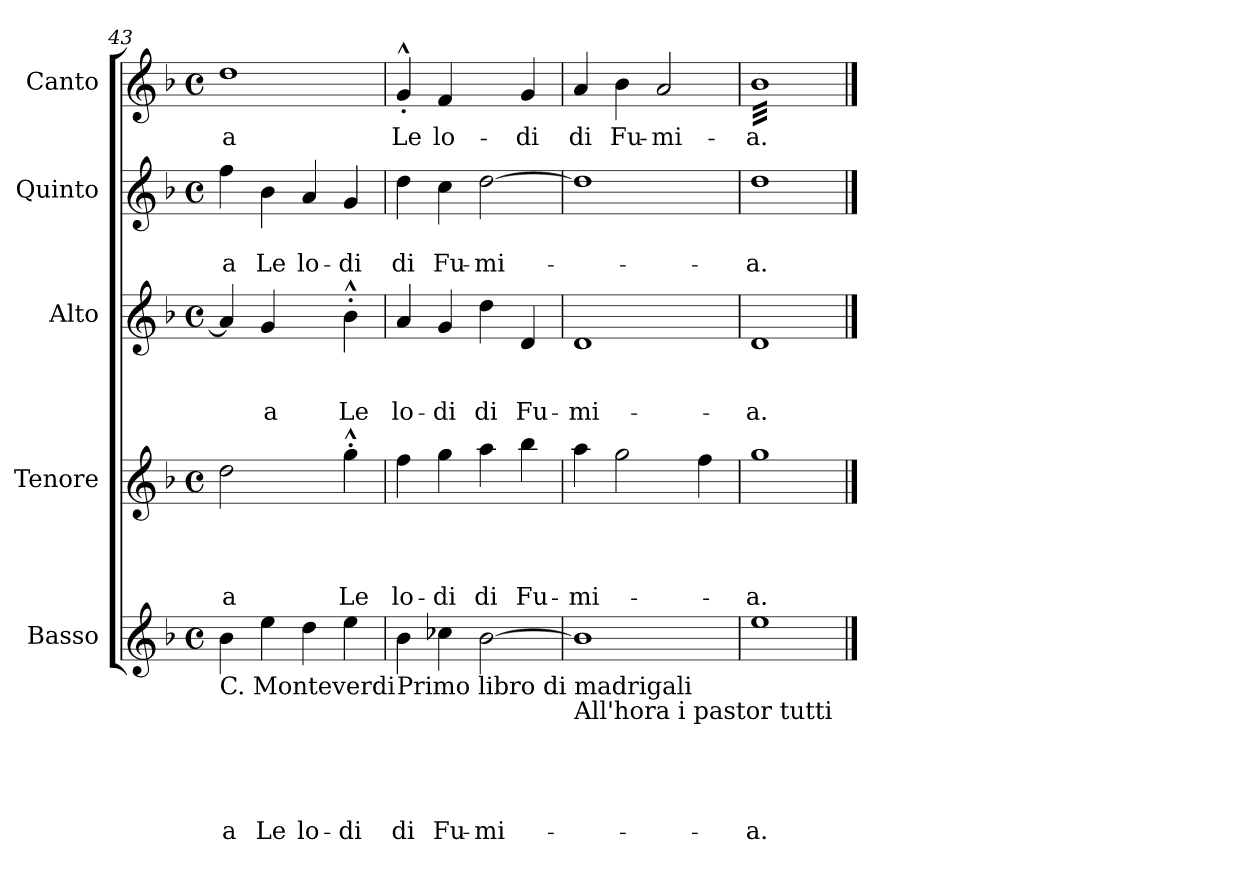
**kern	**text	**text	**text	**text	**text	**kern	**text	**text	**text	**text	**kern	**text	**text	**text	**kern	**text	**text	**kern	**text
*part5	*part5	*part5	*part5	*part5	*part5	*part4	*part4	*part4	*part4	*part4	*part3	*part3	*part3	*part3	*part2	*part2	*part2	*part1	*part1
*staff5	*staff5	*staff5	*staff5	*staff5	*staff5	*staff4	*staff4	*staff4	*staff4	*staff4	*staff3	*staff3	*staff3	*staff3	*staff2	*staff2	*staff2	*staff1	*staff1
*I"Basso	*	*	*	*	*	*I"Tenore	*	*	*	*	*I"Alto	*	*	*	*I"Quinto	*	*	*I"Canto	*
*clefG2	*	*	*	*	*	*clefG2	*	*	*	*	*clefG2	*	*	*	*clefG2	*	*	*clefG2	*
*k[b-]	*	*	*	*	*	*k[b-]	*	*	*	*	*k[b-]	*	*	*	*k[b-]	*	*	*k[b-]	*
*F:	*	*	*	*	*	*F:	*	*	*	*	*F:	*	*	*	*F:	*	*	*F:	*
*M4/4	*	*	*	*	*	*M4/4	*	*	*	*	*M4/4	*	*	*	*M4/4	*	*	*M4/4	*
*met(c)	*	*	*	*	*	*met(c)	*	*	*	*	*met(c)	*	*	*	*met(c)	*	*	*met(c)	*
=43	=43	=43	=43	=43	=43	=43	=43	=43	=43	=43	=43	=43	=43	=43	=43	=43	=43	=43	=43
!LO:TX:b:t=C. Monteverdi	!	!	!	!	!	!	!	!	!	!	!	!	!	!	!	!	!	!	!
!	!	!	!	!	!LO:LY:b	!	!	!	!	!LO:LY:b	!	!	!	!	!	!	!LO:LY:b	!	!LO:LY:b
4b-\	.	.	.	.	-a	2dd\	.	.	.	-a	4a/]	.	.	.	4ff\	.	-a	1dd	-a
!	!	!	!	!	!LO:LY:b	!	!	!	!	!	!	!	!	!LO:LY:b	!	!	!LO:LY:b	!	!
4ee\	.	.	.	.	Le	.	.	.	.	.	4g/	.	.	-a	4b-\	.	Le	.	.
!	!	!	!	!	!LO:LY:b	!	!	!	!	!	!	!	!	!	!	!	!LO:LY:b	!	!
4dd\	.	.	.	.	lo-	4ryy	.	.	.	.	4ryy	.	.	.	4a/	.	lo-	.	.
!	!	!	!	!	!LO:LY:b	!	!	!	!	!LO:LY:b	!	!	!	!LO:LY:b	!	!	!LO:LY:b	!	!
4ee\	.	.	.	.	-di	4gg^^>'>\	.	.	.	Le	4b-^^>'>\	.	.	Le	4g/	.	-di	.	.
=44	=44	=44	=44	=44	=44	=44	=44	=44	=44	=44	=44	=44	=44	=44	=44	=44	=44	=44	=44
!LO:TX:b:t=Primo libro di madrigali	!	!	!	!	!	!	!	!	!	!	!	!	!	!	!	!	!	!	!
!	!	!	!	!	!LO:LY:b	!	!	!	!	!LO:LY:b	!	!	!	!LO:LY:b	!	!	!LO:LY:b	!	!LO:LY:b
4b-\	.	.	.	.	di	4ff\	.	.	.	lo-	4a/	.	.	lo-	4dd\	.	di	4g^^<'</	Le
!	!	!	!	!	!LO:LY:b	!	!	!	!	!LO:LY:b	!	!	!	!LO:LY:b	!	!	!LO:LY:b	!	!LO:LY:b
4cc-X\	.	.	.	.	Fu-	4gg\	.	.	.	-di	4g/	.	.	-di	4cc\	.	Fu-	4f/	lo-
!	!	!	!	!	!LO:LY:b	!	!	!	!	!LO:LY:b	!	!	!	!LO:LY:b	!	!	!LO:LY:b	!	!
[>2b-\	.	.	.	.	-mi-	4aa\	.	.	.	di	4dd\	.	.	di	[>2dd\	.	-mi-	4ryy	.
!	!	!	!	!	!	!	!	!	!	!LO:LY:b	!	!	!	!LO:LY:b	!	!	!	!	!LO:LY:b
.	.	.	.	.	.	4bb-\	.	.	.	Fu-	4d/	.	.	Fu-	.	.	.	4g/	-di
=45	=45	=45	=45	=45	=45	=45	=45	=45	=45	=45	=45	=45	=45	=45	=45	=45	=45	=45	=45
!LO:TX:b:t=All'hora i pastor tutti	!	!	!	!	!	!	!	!	!	!	!	!	!	!	!	!	!	!	!
!	!	!	!	!	!	!	!	!	!	!LO:LY:b	!	!	!	!LO:LY:b	!	!	!	!	!LO:LY:b
1b-]	.	.	.	.	.	4aa\	.	.	.	-mi-	1d	.	.	-mi-	1dd]	.	.	4a/	di
!	!	!	!	!	!	!	!	!	!	!	!	!	!	!	!	!	!	!	!LO:LY:b
.	.	.	.	.	.	2gg\	.	.	.	.	.	.	.	.	.	.	.	4b-\	Fu-
!	!	!	!	!	!	!	!	!	!	!	!	!	!	!	!	!	!	!	!LO:LY:b
.	.	.	.	.	.	.	.	.	.	.	.	.	.	.	.	.	.	2a/	-mi-
.	.	.	.	.	.	4ff\	.	.	.	.	.	.	.	.	.	.	.	.	.
=46	=46	=46	=46	=46	=46	=46	=46	=46	=46	=46	=46	=46	=46	=46	=46	=46	=46	=46	=46
!	!	!	!	!	!LO:LY:b	!	!	!	!	!LO:LY:b	!	!	!	!LO:LY:b	!	!	!LO:LY:b	!	!LO:LY:b
*	*	*	*	*	*	*	*	*	*	*	*	*	*	*	*	*	*	*tremolo	*
1ee	.	.	.	.	-a.	1gg	.	.	.	-a.	1d	.	.	-a.	1dd	.	-a.	32b-LLL	-a.
.	.	.	.	.	.	.	.	.	.	.	.	.	.	.	.	.	.	32b-	.
.	.	.	.	.	.	.	.	.	.	.	.	.	.	.	.	.	.	32b-	.
.	.	.	.	.	.	.	.	.	.	.	.	.	.	.	.	.	.	32b-	.
.	.	.	.	.	.	.	.	.	.	.	.	.	.	.	.	.	.	32b-	.
.	.	.	.	.	.	.	.	.	.	.	.	.	.	.	.	.	.	32b-	.
.	.	.	.	.	.	.	.	.	.	.	.	.	.	.	.	.	.	32b-	.
.	.	.	.	.	.	.	.	.	.	.	.	.	.	.	.	.	.	32b-	.
.	.	.	.	.	.	.	.	.	.	.	.	.	.	.	.	.	.	32b-	.
.	.	.	.	.	.	.	.	.	.	.	.	.	.	.	.	.	.	32b-	.
.	.	.	.	.	.	.	.	.	.	.	.	.	.	.	.	.	.	32b-	.
.	.	.	.	.	.	.	.	.	.	.	.	.	.	.	.	.	.	32b-	.
.	.	.	.	.	.	.	.	.	.	.	.	.	.	.	.	.	.	32b-	.
.	.	.	.	.	.	.	.	.	.	.	.	.	.	.	.	.	.	32b-	.
.	.	.	.	.	.	.	.	.	.	.	.	.	.	.	.	.	.	32b-	.
.	.	.	.	.	.	.	.	.	.	.	.	.	.	.	.	.	.	32b-	.
.	.	.	.	.	.	.	.	.	.	.	.	.	.	.	.	.	.	32b-	.
.	.	.	.	.	.	.	.	.	.	.	.	.	.	.	.	.	.	32b-	.
.	.	.	.	.	.	.	.	.	.	.	.	.	.	.	.	.	.	32b-	.
.	.	.	.	.	.	.	.	.	.	.	.	.	.	.	.	.	.	32b-	.
.	.	.	.	.	.	.	.	.	.	.	.	.	.	.	.	.	.	32b-	.
.	.	.	.	.	.	.	.	.	.	.	.	.	.	.	.	.	.	32b-	.
.	.	.	.	.	.	.	.	.	.	.	.	.	.	.	.	.	.	32b-	.
.	.	.	.	.	.	.	.	.	.	.	.	.	.	.	.	.	.	32b-	.
.	.	.	.	.	.	.	.	.	.	.	.	.	.	.	.	.	.	32b-	.
.	.	.	.	.	.	.	.	.	.	.	.	.	.	.	.	.	.	32b-	.
.	.	.	.	.	.	.	.	.	.	.	.	.	.	.	.	.	.	32b-	.
.	.	.	.	.	.	.	.	.	.	.	.	.	.	.	.	.	.	32b-	.
.	.	.	.	.	.	.	.	.	.	.	.	.	.	.	.	.	.	32b-	.
.	.	.	.	.	.	.	.	.	.	.	.	.	.	.	.	.	.	32b-	.
.	.	.	.	.	.	.	.	.	.	.	.	.	.	.	.	.	.	32b-	.
.	.	.	.	.	.	.	.	.	.	.	.	.	.	.	.	.	.	32b-JJJ	.
*	*	*	*	*	*	*	*	*	*	*	*	*	*	*	*	*	*	*Xtremolo	*
==	==	==	==	==	==	==	==	==	==	==	==	==	==	==	==	==	==	==	==
*-	*-	*-	*-	*-	*-	*-	*-	*-	*-	*-	*-	*-	*-	*-	*-	*-	*-	*-	*-
